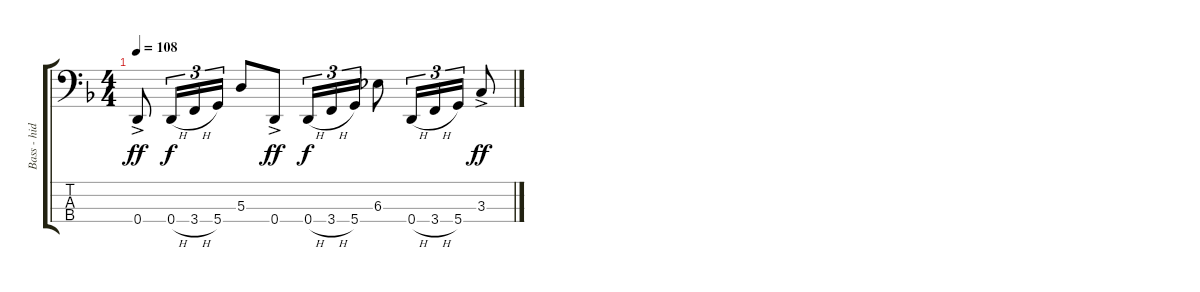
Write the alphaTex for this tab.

\track ("Bass - hidden" "Bass - hid") {instrument electricbasspick}
\staff {score tabs}
\tuning (G2 D2 A1 D1) {hide}
\ts (4 4)
\tempo 108
\clef f4
\ks dminor
0.4{ac}.8{dy ff} 0.4{h}.16{tu (3 2) dy f} 3.4{h}.16{tu (3 2)} 5.4.16{tu (3 2)} 5.3.8 0.4{ac}.8{dy ff} 0.4{h}.16{tu (3 2) dy f} 3.4{h}.16{tu (3 2)} 5.4.16{tu (3 2)} 6.3.8 0.4{h}.16{tu (3 2)} 3.4{h}.16{tu (3 2)} 5.4.16{tu (3 2)} 3.3{ac}.8{dy ff}
